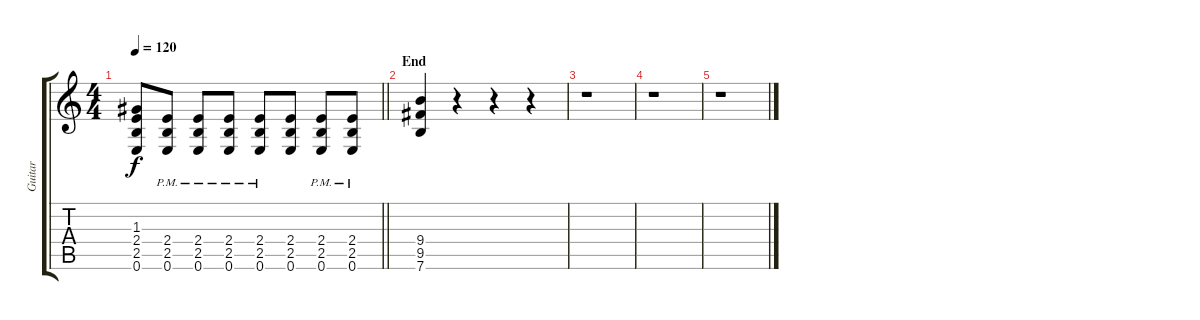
\track ("Guitar" "Guitar") {instrument distortionguitar}
\staff {score tabs}
\tuning (E4 B3 G3 D3 A2 E2) {hide}
\ts (4 4)
\tempo 120
\clef g2
\barLineRight lightlight
\ks c
(1.3 2.4 2.5 0.6).8{dy f} (2.4{pm} 2.5{pm} 0.6{pm}).8 (2.4{pm} 2.5{pm} 0.6{pm}).8 (2.4{pm} 2.5{pm} 0.6{pm}).8 (2.4{pm} 2.5{pm} 0.6{pm}).8 (2.4 2.5 0.6).8 (2.4{pm} 2.5{pm} 0.6{pm}).8 (2.4{pm} 2.5{pm} 0.6{pm}).8 |
\section ("" "End")
(9.4 9.5 7.6).4 r.4 r.4 r.4 |
r.1 |
r.1 |
r.1
